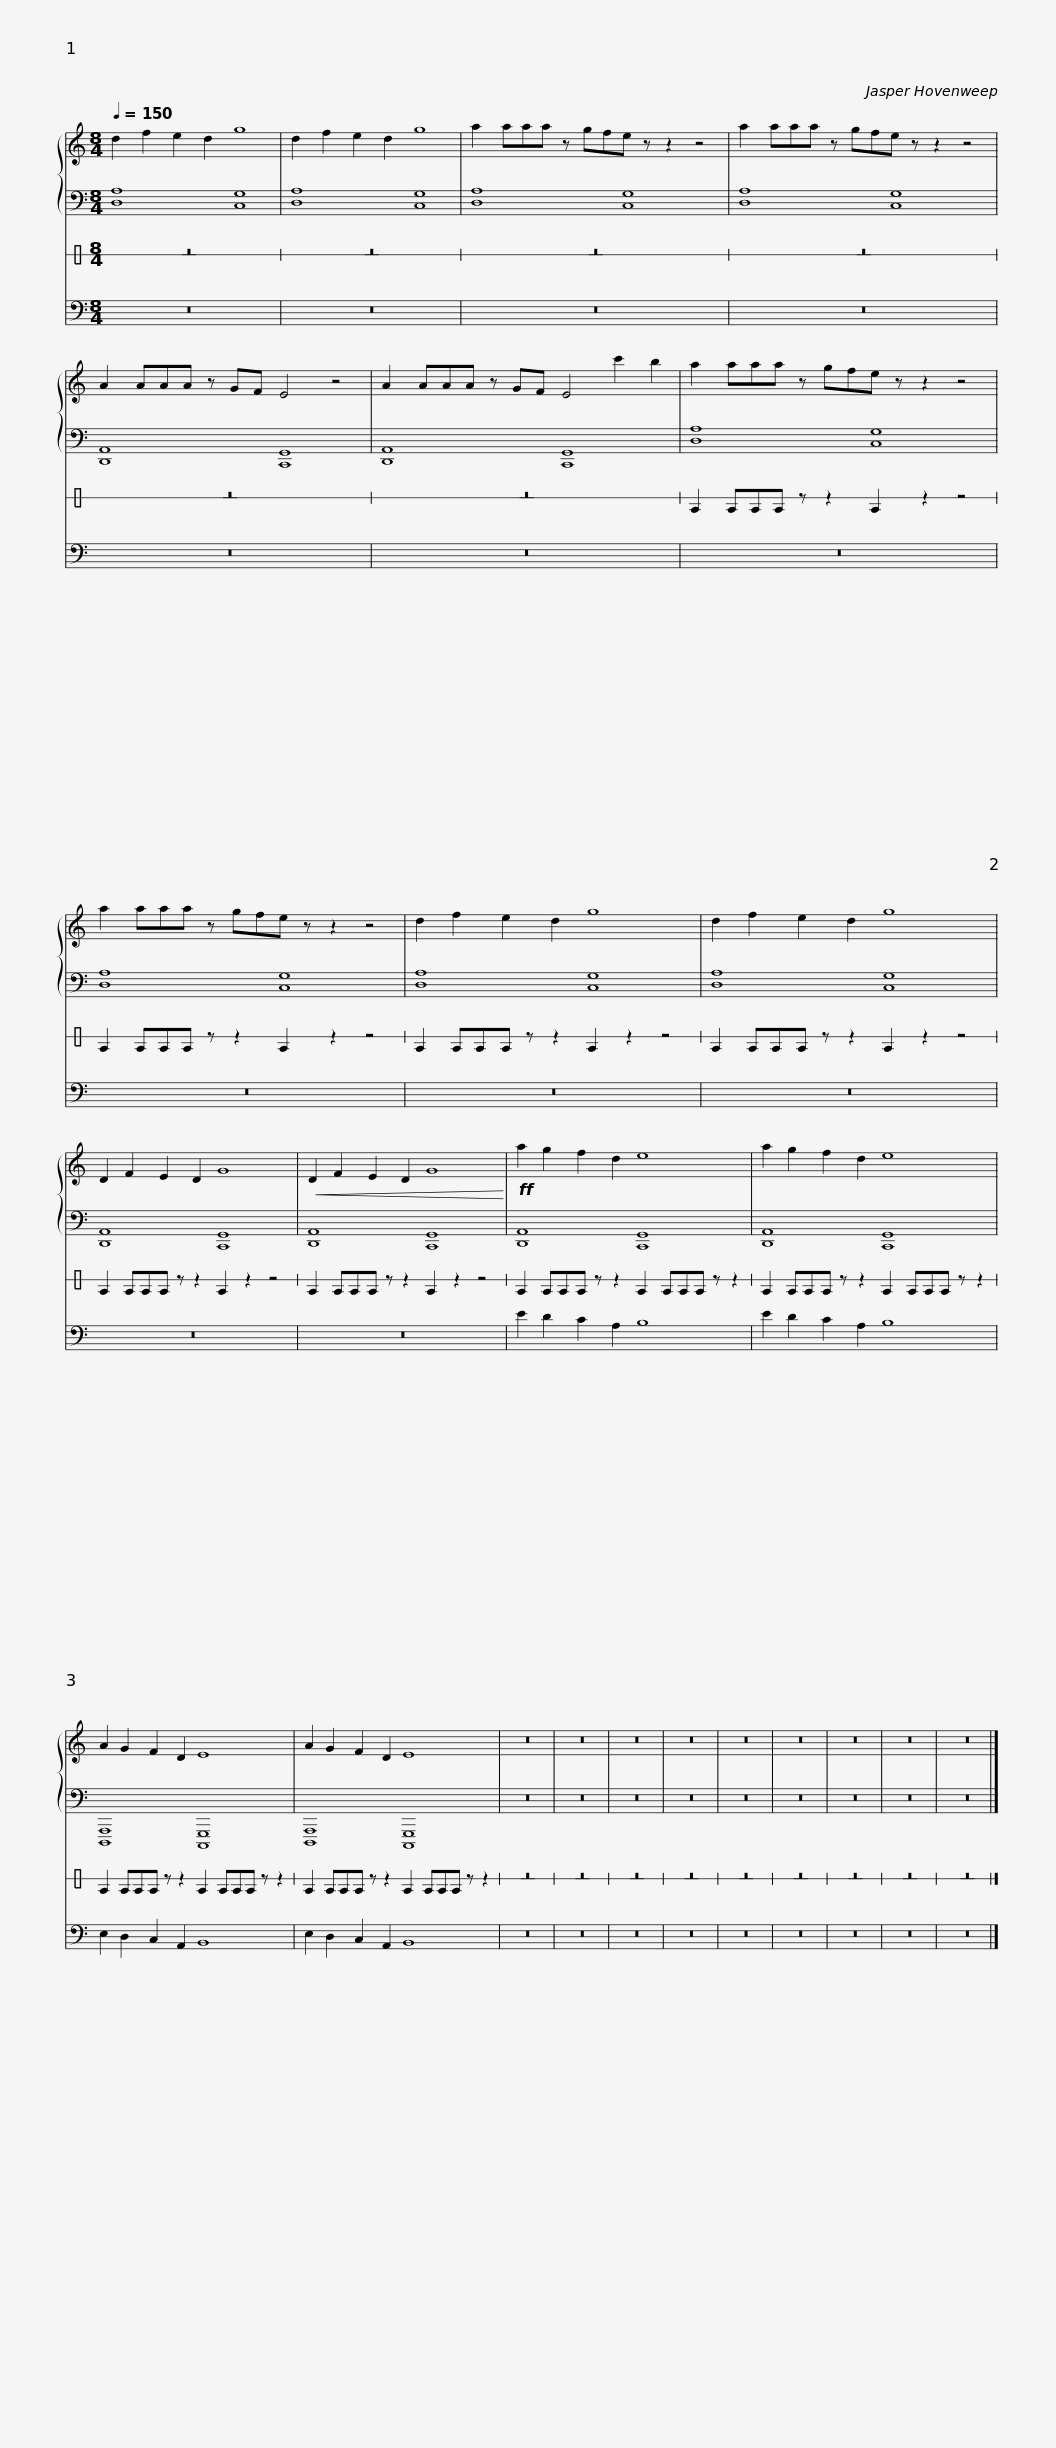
X:1
%%score { 1 | 2 } 3 4
L:1/8
Q:1/4=150
M:8/4
I:linebreak $
K:C
V:1 treble
V:2 bass
V:3 perc stafflines=1
K:none
V:4 bass
V:1
 d2 f2 e2 d2 g8 | d2 f2 e2 d2 g8 | a2 aaa z gfe z z2 z4 |$ a2 aaa z gfe z z2 z4 | A2 AAA z GF E4 z4 | %5
 A2 AAA z GF E4 c'2 b2 |$ a2 aaa z gfe z z2 z4 | a2 aaa z gfe z z2 z4 | d2 f2 e2 d2 g8 |$ d2 f2 e2 d2 g8 | %10
 D2 F2 E2 D2 G8 |!<(! D2 F2 E2 D2 G8!<)! |$!ff! a2 g2 f2 d2 e8 | a2 g2 f2 d2 e8 | A2 G2 F2 D2 E8 |$ %15
 A2 G2 F2 D2 E8 | z16 | z16 | z16 | z16 | %20
 z16 | z16 | z16 | z16 | z16 |] %25
V:2
 [D,A,]8 [C,G,]8 | [D,A,]8 [C,G,]8 | [D,A,]8 [C,G,]8 |$ [D,A,]8 [C,G,]8 | [D,,A,,]8 [C,,G,,]8 | %5
 [D,,A,,]8 [C,,G,,]8 |$ [D,A,]8 [C,G,]8 | [D,A,]8 [C,G,]8 | [D,A,]8 [C,G,]8 |$ [D,A,]8 [C,G,]8 | %10
 [D,,A,,]8 [C,,G,,]8 | [D,,A,,]8 [C,,G,,]8 |$ [D,,A,,]8 [C,,G,,]8 | [D,,A,,]8 [C,,G,,]8 | [D,,,A,,,]8 [C,,,G,,,]8 |$ %15
 [D,,,A,,,]8 [C,,,G,,,]8 | z16 | z16 | z16 | z16 | %20
 z16 | z16 | z16 | z16 | z16 |] %25
V:3
 z16 | z16 | z16 |$ z16 | z16 | %5
 z16 |$ E2 EEE z z2 E2 z2 z4 | E2 EEE z z2 E2 z2 z4 | E2 EEE z z2 E2 z2 z4 |$ E2 EEE z z2 E2 z2 z4 | %10
 E2 EEE z z2 E2 z2 z4 | E2 EEE z z2 E2 z2 z4 |$ E2 EEE z z2 E2 EEE z z2 | E2 EEE z z2 E2 EEE z z2 | E2 EEE z z2 E2 EEE z z2 |$ %15
 E2 EEE z z2 E2 EEE z z2 | z16 | z16 | z16 | z16 | %20
 z16 | z16 | z16 | z16 | z16 |] %25
V:4
 z16 | z16 | z16 |$ z16 | z16 | %5
 z16 |$ z16 | z16 | z16 |$ z16 | %10
 z16 | z16 |$ E2 D2 C2 A,2 B,8 | E2 D2 C2 A,2 B,8 | E,2 D,2 C,2 A,,2 B,,8 |$ %15
 E,2 D,2 C,2 A,,2 B,,8 | z16 | z16 | z16 | z16 | %20
 z16 | z16 | z16 | z16 | z16 |] %25
